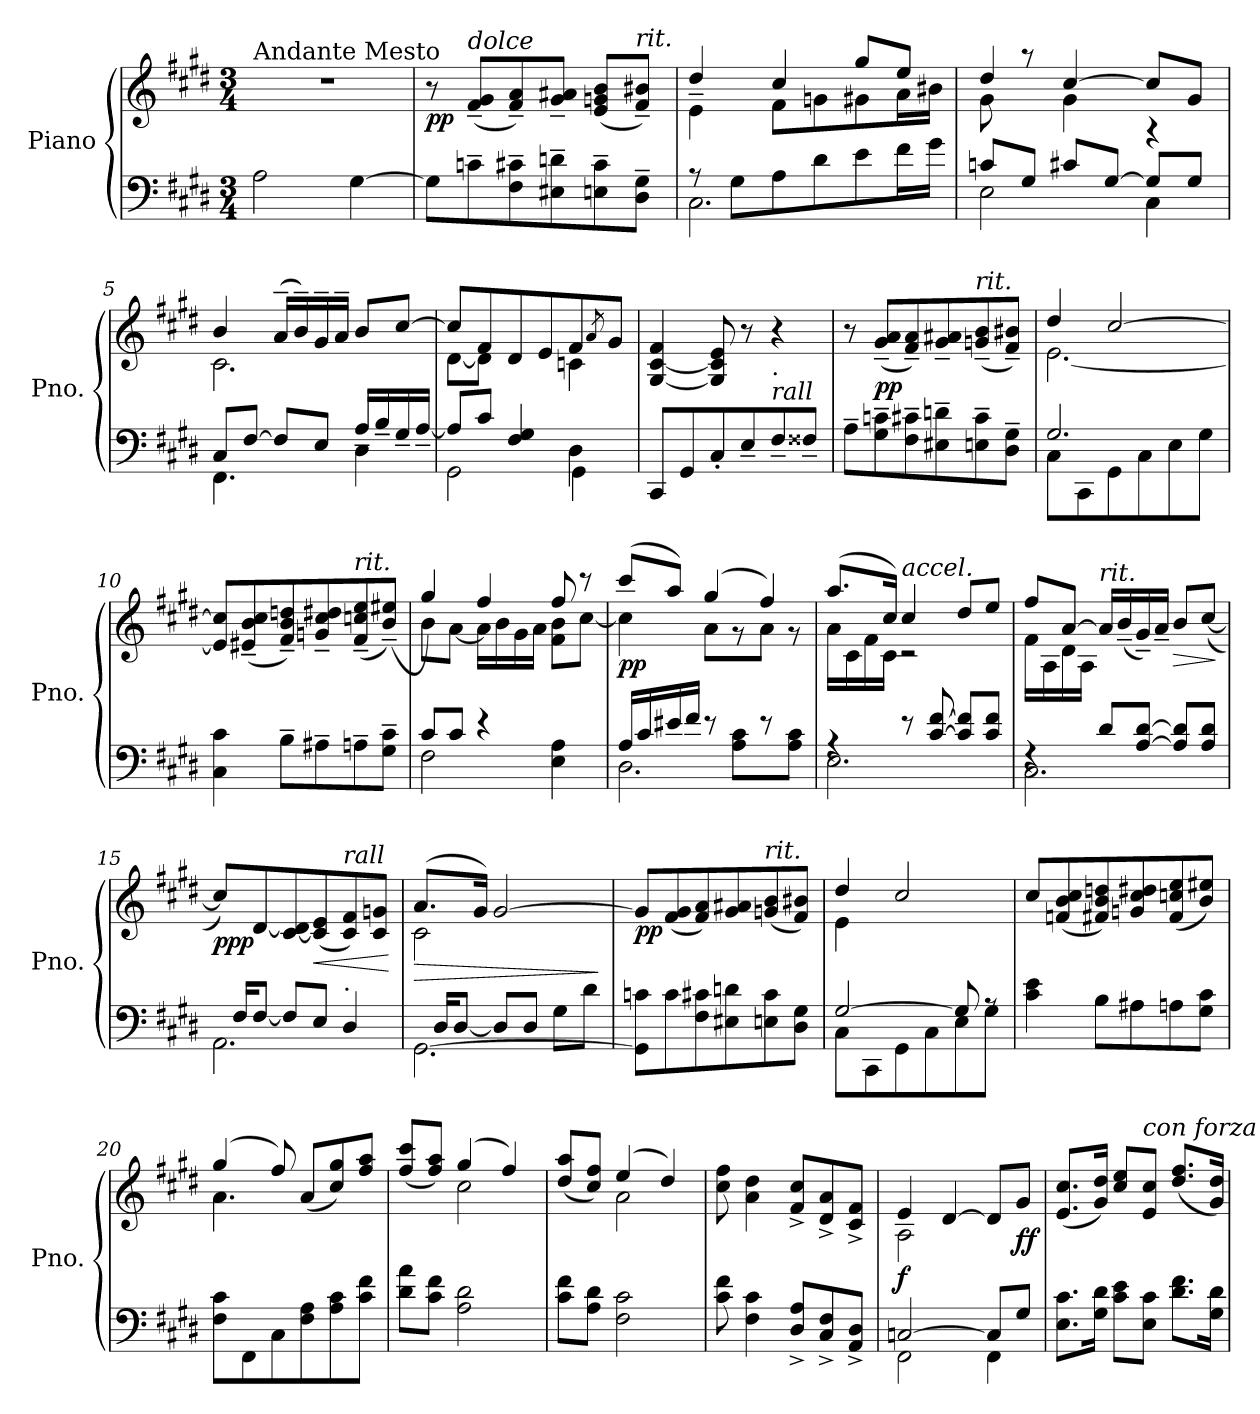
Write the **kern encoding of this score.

**kern	**kern	**dynam
*part1	*part1	*part1
*staff2	*staff1	*staff1/2
*I"Piano	*	*
*I'Pno.	*	*
*clefF4	*clefG2	*
*k[f#c#g#d#]	*k[f#c#g#d#]	*
*M3/4	*M3/4	*
=1	=1	=1
!	!LO:TX:a:t=Andante Mesto	!
2A\	2.r	.
[4G#\	.	.
=2	=2	=2
!	!	!LO:DY:b
8G#\L]	8r	pp
!	!LO:TX:a:i:t=dolce	!
8cn~\	(8f#/~ 8g#/~L	.
8F#\~ 8c#X\~	8f#/~ 8a/~)	.
8E#X\~ 8dn\~	8g#/~ 8a#X/~J	.
8En\~ 8c#\~	(8e/ 8gn/ 8b/L	.
!	!LO:TX:a:i:t=rit.	!
8D#\~ 8G#\~J	8f#/~ 8b#X/~J)	.
=3	=3	=3
*^	*^	*
8r	2.C#\	4e~\	4dd#/	.
8G#\L	.	.	.	.
8A\	.	4cc#/	8f#\L	.
8d#\	.	.	8gn\	.
8e\	.	8gg#/L	8g#X\	.
16f#\L	.	8ee/J	16a\L	.
16g#\JJ	.	.	16b#X\JJ	.
=4	=4	=4	=4	=4
8cn/L	2E\	8g#\	4dd#/	.
8G#/J	.	8r	.	.
8c#X/L	.	[4cc#/	4g#\	.
[8G#/J	.	.	.	.
8G#/L]	4C#\	8cc#/L]	4r	.
8G#/J	.	8g#/J	.	.
!!LO:LB:g=z	!!
=5	=5	=5	=5	=5
8C#/L	4.FF#\	4b/	2.c#\	.
[8F#/J	.	.	.	.
8F#/L]	.	(16a~/LL	.	.
.	.	16b~/)	.	.
8E/J	8ryy	16g#~/	.	.
.	.	16a~/JJ	.	.
4D#\	16A~/LL	8b/L	.	.
.	16B~/	.	.	.
.	16G#~/	[8cc#/J	.	.
.	[16A~/JJ	.	.	.
=6	=6	=6	=6	=6
8A/L]	2GG#\	8cc#/L]	[8d#\L	.
8c#/J	.	8f#/	8d#\J]	.
4F#/ 4G#/	.	8d#/	4ryy	.
.	.	8e/	.	.
4D#\	4GG#\	8f#/	4cn\	.
.	.	8qa/	.	.
.	.	8g#/J	.	.
*v	*v	*	*	*
*	*v	*v	*
=7	=7	=7
8CC#/L	[4G#/ [4c#/ 4f#/	.
8GG#/	.	.
8C#'/	8G#/] 8c#/] 8e/	.
8E~/	8r	.
!LO:TX:a:i:t=rall	!	!
!LO:TX:a:t=.	!	!
8F#~/	4r	.
8F##X~/J	.	.
=8	=8	=8
8A~\L	8r	.
!	!	!LO:DY:a=2
8G#\~ 8cn\~	(8g#/~ 8a/~L	pp
8F#\~ 8c#X\~	8f#/~ 8a/~)	.
8E#X\~ 8dn\~	8g#/~ 8a#X/~	.
!	!LO:TX:a:i:t=rit.	!
8En\~ 8c#\~	(8gn/~ 8b/~	.
8D#\~ 8G#\~J	8f#/~ 8b#X/~J)	.
!!LO:LB:g=z
=9	=9	=9
*^	*^	*
2.G#/	8C#\L	4dd#/	[2.e\	.
.	8CC#\	.	.	.
.	8GG#\	[2cc#/	.	.
.	8C#\	.	.	.
.	8E\	.	.	.
.	8G#\J	.	.	.
*v	*v	*	*	*
*	*v	*v	*
=10	=10	=10
4C#\ 4c#\	8e/] 8cc#/]L	.
.	(8e#X/~ 8b/~ 8cc#/~	.
8B~\L	8f#/~ 8b/~ 8ddn/~)	.
8A#X~\	8gn/~ 8cc#/~ 8dd#X/~	.
!	!LO:TX:a:i:t=rit.	!
8An~\	(8f#/~ 8ccn/~ 8ee/~	.
8G#\~ 8c#\~J	(>8b/~ 8ee#X/~J)	.
=11	=11	=11
*^	*^	*
8c#/L	2F#\	4gg#/)	8b\L	.
8c#/J	.	.	[8a\J	.
4r	.	4ff#/	16a\LL]	.
.	.	.	16b\	.
.	.	.	16g#\	.
.	.	.	16a\JJ	.
4E\ 4A\	4ryy	8ff#/	8f#\ 8b\L	.
.	.	8r	[8cc#\J	.
=12	=12	=12	=12	=12
!	!	!	!	!LO:DY:b
16A/LL	2.D#\	(8ccc#/L	4cc#\]	pp
16c#/	.	.	.	.
16e#X/	.	8aa/J)	.	.
16f#/JJ	.	.	.	.
8r	.	(4gg#/	8a\L	.
8A\ 8c#\L	.	.	8r	.
8r	.	4ff#/)	8a\J	.
8A\ 8c#\J	.	.	8r	.
!!LO:LB:g=z	!!
=13	=13	=13	=13	=13
4rA	2.E\	(8.aa/L	16a\LL	.
.	.	.	16c#\	.
.	.	.	16f#\	.
.	.	16cc#/Jk)	16c#\JJ	.
!	!	!LO:TX:a:i:t=accel.	!	!
8r	.	4cc#/	2r	.
[8c#/ [8f#/	.	.	.	.
8c#/] 8f#/]L	.	8dd#/L	.	.
8c#/ 8f#/J	.	8ee/J	.	.
=14	=14	=14	=14	=14
4rF	2.C#\	8ff#/L	16f#\LL	.
.	.	.	16A\	.
.	.	[8a/J	16d#\	.
.	.	.	16A\JJ	.
!	!	!LO:TX:a:i:t=rit.	!	!
8d#/L	.	16a/LL]	2ryy	.
.	.	(16b~/	.	.
[8A/ [8d#/J	.	16g#~/)	.	.
.	.	16a~/JJ	.	.
!	!	!	!	!LO:HP:b
8A/] 8d#/]L	.	8b/L	.	>
8A/ 8d#/J	.	([8cc#/J	.	.
*v	*v	*	*	*
*	*v	*v	*
.	.	]
=15	=15	=15
*^	*	*
!	!	!	!LO:DY:b
2.AA\	16ryy	8cc#/L])	ppp
.	16F#/KL	.	.
.	[8F#/J	[8d#/	.
.	8F#/L]	[8c#/ 8d#/]	.
!	!	!	!LO:HP:b
.	8E/J	(>8c#/] 8e/	<
!	!	!LO:TX:a:i:t=rall	!
!	!	!LO:TX:b:t=.	!
.	4D#/	8c#/ 8f#/)	.
.	.	8c#/ 8gn/J	.
*v	*v	*	*
.	.	[
!!LO:PB:g=z
=16	=16	=16
*^	*	*
!	!	!	!LO:HP:b
*	*	*^	*
[2.GG#\	16ryy	(8.a/L	2c#\	>
.	16D#/KL	.	.	.
.	[8D#/J	.	.	.
.	.	16g#/Jk)	.	.
.	8D#/L]	[2g#/	.	.
.	8D#/J	.	.	.
.	8G#\L	.	4ryy	.
.	8d#\J	.	.	.
*v	*v	*	*	*
*	*v	*v	*
.	.	]
=17	=17	=17
!	!	!LO:DY:b
8GG#\] 8cn\L	8g#/L]	pp
8c\	(8f#/ 8g#/	.
8F#\ 8c#X\	8f#/ 8a/)	.
8E#X\ 8dn\	8g#/ 8a#X/	.
!	!LO:TX:a:i:t=rit.	!
8En\ 8c#\	(8gn/ 8b/	.
8D#\ 8G#\J	8f#/ 8b#X/J)	.
=18	=18	=18
*^	*^	*
[2G#/	8C#\L	4e\	4dd#/	.
.	8CC#\	.	.	.
.	8GG#\	2cc#/	2ryy	.
.	8C#\	.	.	.
8G#/]	8E\	.	.	.
8rA	8G#\J	.	.	.
*v	*v	*	*	*
*	*v	*v	*
=19	=19	=19
4c#\ 4e\	8cc#/L	.
.	(8fn/ 8b/ 8cc#/	.
8B\L	8f#X/ 8b/ 8ddn/)	.
8A#X\	8gn/ 8cc#/ 8dd#X/	.
8An\	(8f#/ 8ccn/ 8ee/	.
8G#\ 8c#\J	8b/ 8ee#X/J)	.
!!LO:LB:g=z
=20	=20	=20
*	*^	*
8F#\ 8c#\L	(4gg#/	4.a\	.
8FF#\	.	.	.
8C#\	8ff#/)	.	.
8F#\ 8A\	(8a/L	4.ryy	.
8A\ 8c#\	8cc#/ 8gg#/)	.	.
8c#\ 8f#\J	8ff#/ 8aa/J	.	.
=21	=21	=21	=21
8d#\ 8a\L	(8ff#/ 8ccc#/L	4ryy	.
8c#\ 8f#\J	8ff#/ 8aa/J)	.	.
2A\ 2d#\	(4gg#/	2cc#\	.
.	4ff#/)	.	.
=22	=22	=22	=22
8c#\ 8f#\L	(8dd#/ 8aa/L	4ryy	.
8A\ 8d#\J	8cc#/ 8ff#/J)	.	.
2F#\ 2c#\	(4ee/	2a\	.
.	4dd#/)	.	.
*	*v	*v	*
=23	=23	=23
8c#\ 8f#\	8cc#\ 8ff#\	.
4F#\ 4c#\	4a\ 4dd#\	.
8D#/^ 8A/^L	8f#/^ 8cc#/^L	.
8C#/^ 8F#/^	8d#/^ 8a/^	.
8AA/^ 8D#/^J	8c#/^ 8f#/^J	.
=24	=24	=24
*^	*^	*
!	!	!	!	!LO:DY:a=2
[2Cn/	2FF#\	4e/	2A\	f
.	.	[4d#/	.	.
8C/L]	4FF#\	8d#/L]	4ryy	.
!	!	!	!	!LO:DY:b
8G#/J	.	8g#/J	.	ff
*v	*v	*	*	*
*	*v	*v	*
!!LO:LB:g=z
=25	=25	=25
8.E\ 8.c#\L	(8.e/ 8.cc#/L	.
16G#\ 16d#\Jk	16g#/ 16dd#/Jk)	.
8c#\ 8e\L	8cc#/ 8ee/L	.
!	!LO:TX:a:i:t=con forza	!
8E\ 8c#\J	8e/ 8cc#/J	.
8.d#\ 8.f#\L	(8.dd#/ 8.ff#/L	.
16G#\ 16d#\Jk	16g#/ 16dd#/Jk)	.
=	=	=
*-	*-	*-
